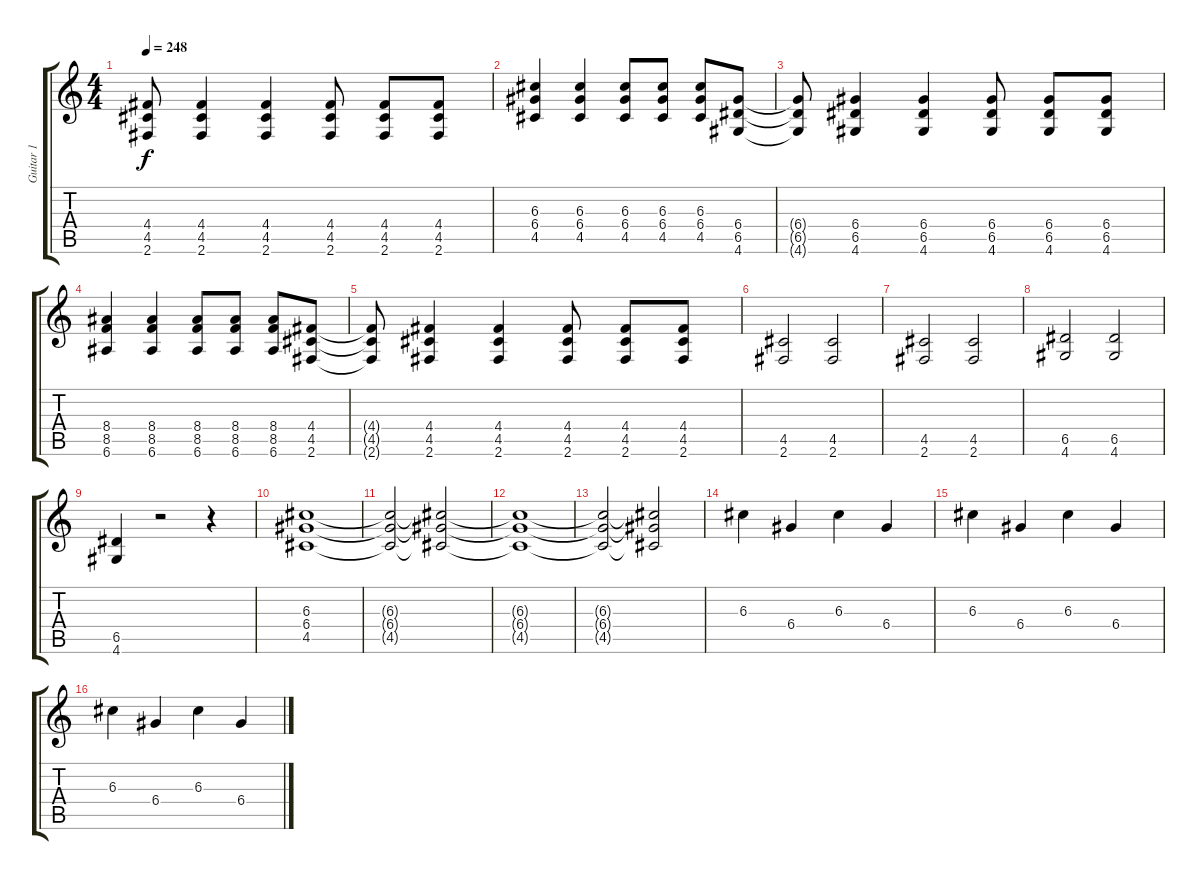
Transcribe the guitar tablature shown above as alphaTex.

\track ("Guitar 1" "Guitar 1") {instrument distortionguitar}
\staff {score tabs}
\tuning (E4 B3 G3 D3 A2 E2) {hide}
\ts (4 4)
\tempo 248
\clef g2
\ks c
(4.4{t} 4.5{t} 2.6{t}).8{dy f} (4.4 4.5 2.6).4 (4.4 4.5 2.6).4 (4.4 4.5 2.6).8 (4.4 4.5 2.6).8 (4.4 4.5 2.6).8 |
(6.3 6.4 4.5).4 (6.3 6.4 4.5).4 (6.3 6.4 4.5).8 (6.3 6.4 4.5).8 (6.3 6.4 4.5).8 (6.4 6.5 4.6).8 |
(6.4{t} 6.5{t} 4.6{t}).8 (6.4 6.5 4.6).4 (6.4 6.5 4.6).4 (6.4 6.5 4.6).8 (6.4 6.5 4.6).8 (6.4 6.5 4.6).8 |
(8.4 8.5 6.6).4 (8.4 8.5 6.6).4 (8.4 8.5 6.6).8 (8.4 8.5 6.6).8 (8.4 8.5 6.6).8 (4.4 4.5 2.6).8 |
(4.4{t} 4.5{t} 2.6{t}).8 (4.4 4.5 2.6).4 (4.4 4.5 2.6).4 (4.4 4.5 2.6).8 (4.4 4.5 2.6).8 (4.4 4.5 2.6).8 |
(4.5 2.6).2 (4.5 2.6).2 |
(4.5 2.6).2 (4.5 2.6).2 |
(6.5 4.6).2 (6.5 4.6).2 |
(6.5 4.6).4 r.2 r.4 |
(6.3 6.4 4.5).1 |
(6.3{t} 6.4{t} 4.5{t}).2 (6.3{t} 6.4{t} 4.5{t}).2 |
(6.3{t} 6.4{t} 4.5{t}).1 |
(6.3{t} 6.4{t} 4.5{t}).2 (6.3{t} 6.4{t} 4.5{t}).2 |
6.3.4 6.4.4 6.3.4 6.4.4 |
6.3.4 6.4.4 6.3.4 6.4.4 |
6.3.4 6.4.4 6.3.4 6.4.4
